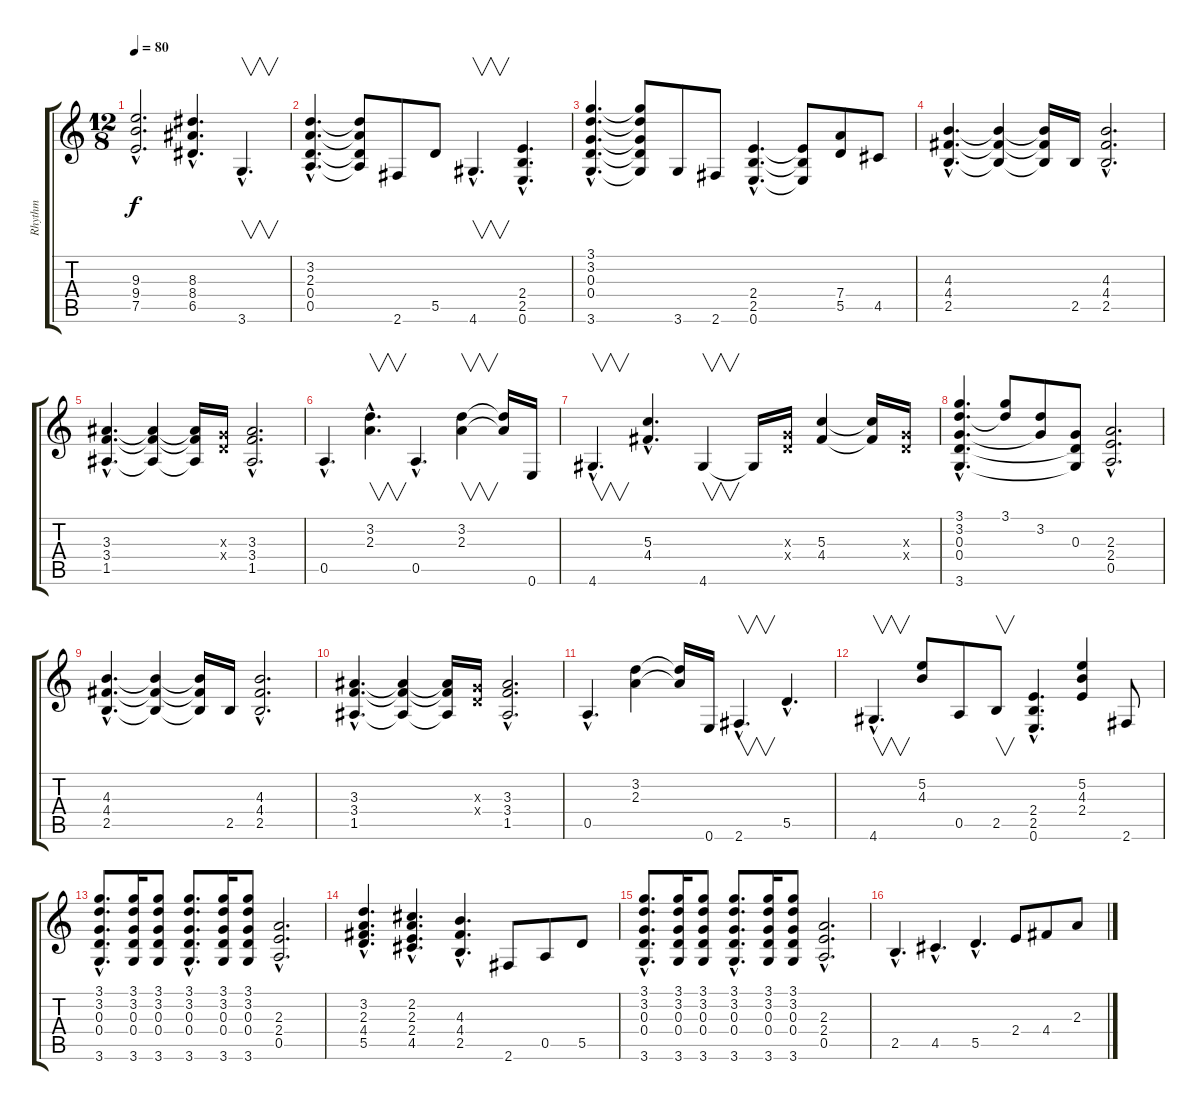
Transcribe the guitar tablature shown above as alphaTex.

\track ("Rhythm" "Rhythm") {instrument distortionguitar}
\staff {score tabs}
\tuning (E4 B3 G3 D3 A2 E2) {hide}
\ts (12 8)
\tempo 80
\clef g2
\ks c
(9.3{hac} 9.4{hac} 7.5{hac}).2{d dy f} (8.3{hac} 8.4{hac} 6.5{hac}).4{d} 3.6{hac}.4{v d} |
(3.2{hac} 2.3{hac} 0.4{hac} 0.5{hac}).4{d} (3.2{t} 2.3{t} 0.4{t} 0.5{t}).8 2.6.8 5.5.8 4.6{hac}.4{v d} (2.4{hac} 2.5{hac} 0.6{hac}).4{d} |
(3.1{hac} 3.2{hac} 0.3{hac} 0.4{hac} 3.6{hac}).4{d} (3.1{t} 3.2{t} 0.3{t} 0.4{t} 3.6{t}).8 3.6.8 2.6.8 (2.4{hac} 2.5{hac} 0.6{hac}).4{d} (2.4{t} 2.5{t} 0.6{t}).8 (7.4 5.5).8 4.5.8 |
(4.3{hac} 4.4{hac} 2.5{hac}).4{d} (4.3{t} 4.4{t} 2.5{t}).4 (4.3{t} 4.4{t} 2.5{t}).16 2.5.16 (4.3{hac} 4.4{hac} 2.5{hac}).2{d} |
(3.3{hac} 3.4{hac} 1.5{hac}).4{d} (3.3{t} 3.4{t} 1.5{t}).4 (3.3{t} 3.4{t} 1.5{t}).16 (0.3{x} 0.4{x}).16 (3.3{hac} 3.4{hac} 1.5{hac}).2{d} |
0.5{hac}.4{d} (3.2{hac} 2.3{hac}).4{v d} 0.5{hac}.4{d} (3.2 2.3).4{v} (3.2{t} 2.3{t}).16 0.6.16 |
4.6{hac}.4{v d} (5.3{hac} 4.4{hac}).4{d} 4.6.4{v} 4.6{t}.16 (0.3{x} 0.4{x}).16 (5.3 4.4).4 (5.3{t} 4.4{t}).16 (0.3{x} 0.4{x}).16 |
(3.1{hac} 3.2{hac} 0.3{hac} 0.4{hac} 3.6{hac}).4{d} (3.1 3.2{t}).8 (3.2 0.3{t}).8 (0.3 0.4{t} 3.6{t}).8 (2.3{hac} 2.4{hac} 0.5{hac}).2{d} |
(4.3{hac} 4.4{hac} 2.5{hac}).4{d} (4.3{t} 4.4{t} 2.5{t}).4 (4.3{t} 4.4{t} 2.5{t}).16 2.5.16 (4.3{hac} 4.4{hac} 2.5{hac}).2{d} |
(3.3{hac} 3.4{hac} 1.5{hac}).4{d} (3.3{t} 3.4{t} 1.5{t}).4 (3.3{t} 3.4{t} 1.5{t}).16 (0.3{x} 0.4{x}).16 (3.3{hac} 3.4{hac} 1.5{hac}).2{d} |
0.5{hac}.4{d} (3.2 2.3).4 (3.2{t} 2.3{t}).16 0.6.16 2.6{hac}.4{v d} 5.5{hac}.4{d} |
4.6{hac}.4{v d} (5.2 4.3).8 0.5.8 2.5.8{v} (2.4{hac} 2.5{hac} 0.6{hac}).4{d} (5.2 4.3 2.4).4 2.6.8 |
(3.1{hac} 3.2{hac} 0.3{hac} 0.4{hac} 3.6{hac}).8{d} (3.1 3.2 0.3 0.4 3.6).16 (3.1 3.2 0.3 0.4 3.6).8 (3.1{hac} 3.2{hac} 0.3{hac} 0.4{hac} 3.6{hac}).8{d} (3.1 3.2 0.3 0.4 3.6).16 (3.1 3.2 0.3 0.4 3.6).8 (2.3{hac} 2.4{hac} 0.5{hac}).2{d} |
(3.2{hac} 2.3{hac} 4.4{hac} 5.5{hac}).4{d} (2.2{hac} 2.3{hac} 2.4{hac} 4.5{hac}).4{d} (4.3{hac} 4.4{hac} 2.5{hac}).4{d} 2.6.8 0.5.8 5.5.8 |
(3.1{hac} 3.2{hac} 0.3{hac} 0.4{hac} 3.6{hac}).8{d} (3.1 3.2 0.3 0.4 3.6).16 (3.1 3.2 0.3 0.4 3.6).8 (3.1{hac} 3.2{hac} 0.3{hac} 0.4{hac} 3.6{hac}).8{d} (3.1 3.2 0.3 0.4 3.6).16 (3.1 3.2 0.3 0.4 3.6).8 (2.3{hac} 2.4{hac} 0.5{hac}).2{d} |
2.5{hac}.4{d} 4.5{hac}.4{d} 5.5{hac}.4{d} 2.4.8 4.4.8 2.3.8
